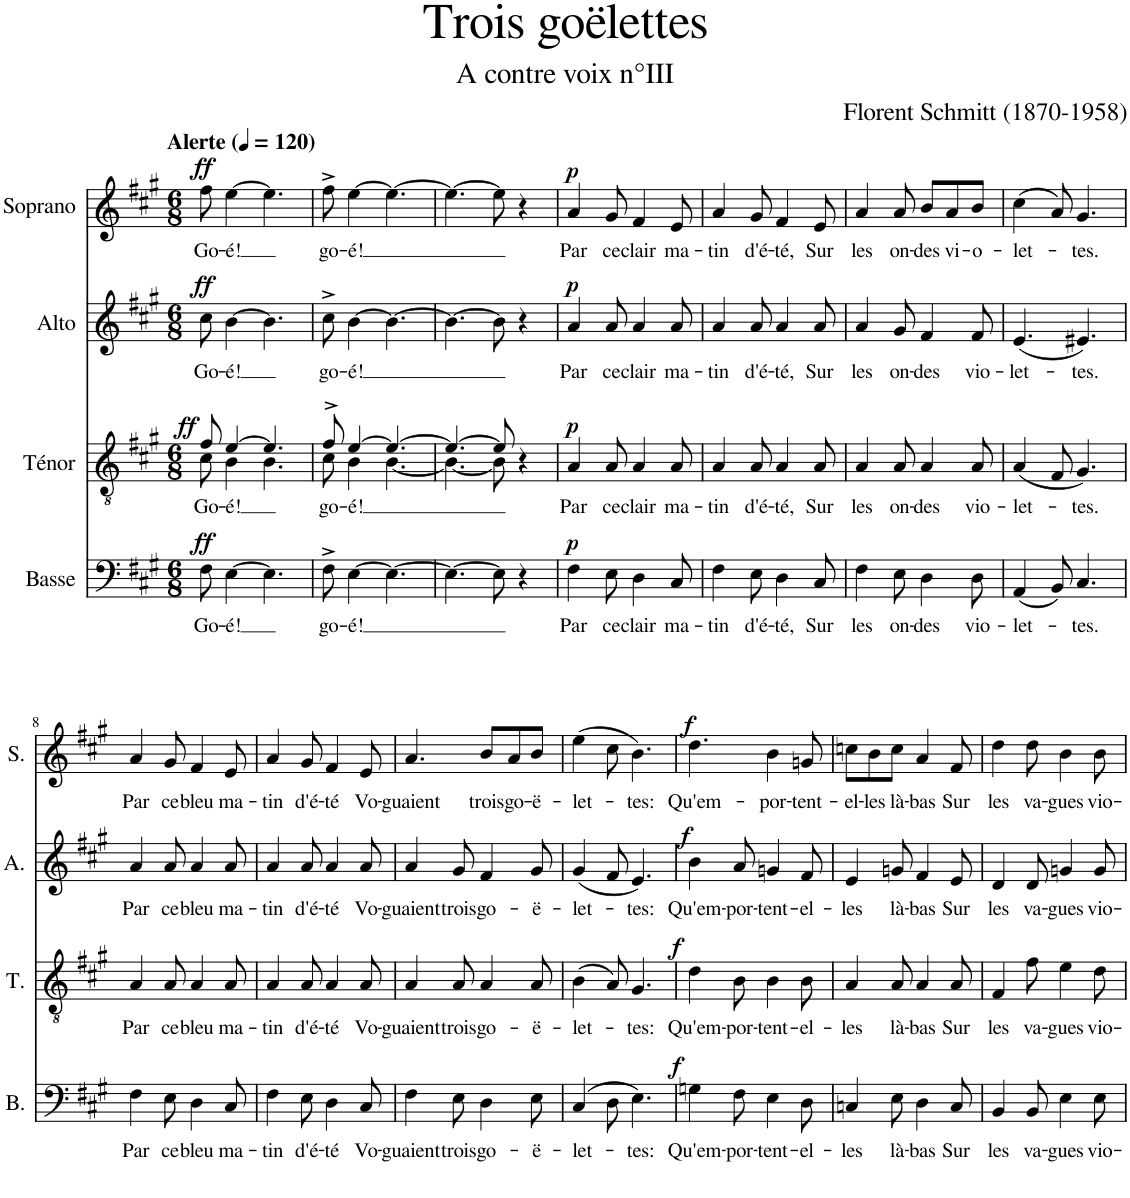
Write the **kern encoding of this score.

**kern	**text	**dynam	**kern	**text	**dynam	**kern	**text	**dynam	**kern	**text	**dynam
*part4	*part4	*part4	*part3	*part3	*part3	*part2	*part2	*part2	*part1	*part1	*part1
*staff4	*staff4	*staff4	*staff3	*staff3	*staff3	*staff2	*staff2	*staff2	*staff1	*staff1	*staff1
*I"Basse	*	*	*I"Ténor	*	*	*I"Alto	*	*	*I"Soprano	*	*
*I'B.	*	*	*I'T.	*	*	*I'A.	*	*	*I'S.	*	*
*clefF4	*	*	*clefGv2	*	*	*clefG2	*	*	*clefG2	*	*
*k[f#c#g#]	*	*	*k[f#c#g#]	*	*	*k[f#c#g#]	*	*	*k[f#c#g#]	*	*
*M6/8	*	*	*M6/8	*	*	*M6/8	*	*	*M6/8	*	*
*MM120	*	*	*MM120	*	*	*MM120	*	*	*MM120	*	*
=1	=1	=1	=1	=1	=1	=1	=1	=1	=1	=1	=1
!	!	!	!	!	!	!	!	!	!LO:TX:a:B:t=Alerte	!	!
!	!LO:LY:b	!LO:DY:a	!	!LO:LY:b	!LO:DY:a	!	!LO:LY:b	!LO:DY:a	!	!LO:LY:b	!LO:DY:a
*	*	*	*^	*	*	*	*	*	*	*	*
8F#\	Go-	ff	8f#/	8c#\	Go-	ff	8cc#\	Go-	ff	8ff#\	Go-	ff
!	!LO:LY:b	!	!	!	!LO:LY:b	!	!	!LO:LY:b	!	!	!LO:LY:b	!
[4E\	-é!	.	[4e/	4B\	-é!	.	[4b\	-é!	.	[4ee\	-é!	.
4.E\]	.	.	4.e/]	4.B\	.	.	4.b\]	.	.	4.ee\]	.	.
=2	=2	=2	=2	=2	=2	=2	=2	=2	=2	=2	=2	=2
!	!LO:LY:b	!	!	!	!LO:LY:b	!	!	!LO:LY:b	!	!	!LO:LY:b	!
8F#^\	go-	.	8f#^/	8c#\	go-	.	8cc#^\	go-	.	8ff#^\	go-	.
!	!LO:LY:b	!	!	!	!LO:LY:b	!	!	!LO:LY:b	!	!	!LO:LY:b	!
[4E\	-é!	.	[4e/	4B\	-é!	.	[4b\	-é!	.	[4ee\	-é!	.
4.E\_	.	.	4.e/_	[4.B\	.	.	4.b\_	.	.	4.ee\_	.	.
=3	=3	=3	=3	=3	=3	=3	=3	=3	=3	=3	=3	=3
4.E\_	.	.	4.e/_	4.B\_	.	.	4.b\_	.	.	4.ee\_	.	.
8E\]	.	.	8e/]	8B\]	.	.	8b\]	.	.	8ee\]	.	.
4r	.	.	4r	4ryy	.	.	4r	.	.	4r	.	.
=4	=4	=4	=4	=4	=4	=4	=4	=4	=4	=4	=4	=4
!	!LO:LY:b	!LO:DY:a	!	!	!LO:LY:b	!LO:DY:a	!	!LO:LY:b	!LO:DY:a	!	!LO:LY:b	!LO:DY:a
*	*	*	*v	*v	*	*	*	*	*	*	*	*
4F#\	Par	p	4A/	Par	p	4a/	Par	p	4a/	Par	p
!	!LO:LY:b	!	!	!LO:LY:b	!	!	!LO:LY:b	!	!	!LO:LY:b	!
8E\	ce	.	8A/	ce	.	8a/	ce	.	8g#/	ce	.
!	!LO:LY:b	!	!	!LO:LY:b	!	!	!LO:LY:b	!	!	!LO:LY:b	!
4D\	clair	.	4A/	clair	.	4a/	clair	.	4f#/	clair	.
!	!LO:LY:b	!	!	!LO:LY:b	!	!	!LO:LY:b	!	!	!LO:LY:b	!
8C#/	ma-	.	8A/	ma-	.	8a/	ma-	.	8e/	ma-	.
=5	=5	=5	=5	=5	=5	=5	=5	=5	=5	=5	=5
!	!LO:LY:b	!	!	!LO:LY:b	!	!	!LO:LY:b	!	!	!LO:LY:b	!
4F#\	-tin	.	4A/	-tin	.	4a/	-tin	.	4a/	-tin	.
!	!LO:LY:b	!	!	!LO:LY:b	!	!	!LO:LY:b	!	!	!LO:LY:b	!
8E\	d'é-	.	8A/	d'é-	.	8a/	d'é-	.	8g#/	d'é-	.
!	!LO:LY:b	!	!	!LO:LY:b	!	!	!LO:LY:b	!	!	!LO:LY:b	!
4D\	-té,	.	4A/	-té,	.	4a/	-té,	.	4f#/	-té,	.
!	!LO:LY:b	!	!	!LO:LY:b	!	!	!LO:LY:b	!	!	!LO:LY:b	!
8C#/	Sur	.	8A/	Sur	.	8a/	Sur	.	8e/	Sur	.
=6	=6	=6	=6	=6	=6	=6	=6	=6	=6	=6	=6
!	!LO:LY:b	!	!	!LO:LY:b	!	!	!LO:LY:b	!	!	!LO:LY:b	!
4F#\	les	.	4A/	les	.	4a/	les	.	4a/	les	.
!	!LO:LY:b	!	!	!LO:LY:b	!	!	!LO:LY:b	!	!	!LO:LY:b	!
8E\	on-	.	8A/	on-	.	8g#/	on-	.	8a/	on-	.
!	!LO:LY:b	!	!	!LO:LY:b	!	!	!LO:LY:b	!	!	!LO:LY:b	!
4D\	-des	.	4A/	-des	.	4f#/	-des	.	8b/L	-des	.
!	!	!	!	!	!	!	!	!	!	!LO:LY:b	!
.	.	.	.	.	.	.	.	.	8a/	vi-	.
!	!LO:LY:b	!	!	!LO:LY:b	!	!	!LO:LY:b	!	!	!LO:LY:b	!
8D\	vio-	.	8A/	vio-	.	8f#/	vio-	.	8b/J	-o-	.
=7	=7	=7	=7	=7	=7	=7	=7	=7	=7	=7	=7
!	!LO:LY:b	!	!	!LO:LY:b	!	!	!LO:LY:b	!	!	!LO:LY:b	!
(4AA/	-let-	.	(4A/	-let-	.	(4.e/	-let-	.	(4cc#\	-let-	.
8BB/)	.	.	8F#/	.	.	.	.	.	8a/)	.	.
!	!LO:LY:b	!	!	!LO:LY:b	!	!	!LO:LY:b	!	!	!LO:LY:b	!
4.C#/	-tes.	.	4.G#/)	-tes.	.	4.e#X/)	-tes.	.	4.g#/	-tes.	.
!!LO:LB:g=z
=8	=8	=8	=8	=8	=8	=8	=8	=8	=8	=8	=8
!	!LO:LY:b	!	!	!LO:LY:b	!	!	!LO:LY:b	!	!	!LO:LY:b	!
4F#\	Par	.	4A/	Par	.	4a/	Par	.	4a/	Par	.
!	!LO:LY:b	!	!	!LO:LY:b	!	!	!LO:LY:b	!	!	!LO:LY:b	!
8E\	ce	.	8A/	ce	.	8a/	ce	.	8g#/	ce	.
!	!LO:LY:b	!	!	!LO:LY:b	!	!	!LO:LY:b	!	!	!LO:LY:b	!
4D\	bleu	.	4A/	bleu	.	4a/	bleu	.	4f#/	bleu	.
!	!LO:LY:b	!	!	!LO:LY:b	!	!	!LO:LY:b	!	!	!LO:LY:b	!
8C#/	ma-	.	8A/	ma-	.	8a/	ma-	.	8e/	ma-	.
=9	=9	=9	=9	=9	=9	=9	=9	=9	=9	=9	=9
!	!LO:LY:b	!	!	!LO:LY:b	!	!	!LO:LY:b	!	!	!LO:LY:b	!
4F#\	-tin	.	4A/	-tin	.	4a/	-tin	.	4a/	-tin	.
!	!LO:LY:b	!	!	!LO:LY:b	!	!	!LO:LY:b	!	!	!LO:LY:b	!
8E\	d'é-	.	8A/	d'é-	.	8a/	d'é-	.	8g#/	d'é-	.
!	!LO:LY:b	!	!	!LO:LY:b	!	!	!LO:LY:b	!	!	!LO:LY:b	!
4D\	-té	.	4A/	-té	.	4a/	-té	.	4f#/	-té	.
!	!LO:LY:b	!	!	!LO:LY:b	!	!	!LO:LY:b	!	!	!LO:LY:b	!
8C#/	Vo-	.	8A/	Vo-	.	8a/	Vo-	.	8e/	Vo-	.
=10	=10	=10	=10	=10	=10	=10	=10	=10	=10	=10	=10
!	!LO:LY:b	!	!	!LO:LY:b	!	!	!LO:LY:b	!	!	!LO:LY:b	!
4F#\	-guaient	.	4A/	-guaient	.	4a/	-guaient	.	4.a/	-guaient	.
!	!LO:LY:b	!	!	!LO:LY:b	!	!	!LO:LY:b	!	!	!	!
8E\	trois	.	8A/	trois	.	8g#/	trois	.	.	.	.
!	!LO:LY:b	!	!	!LO:LY:b	!	!	!LO:LY:b	!	!	!LO:LY:b	!
4D\	go-	.	4A/	go-	.	4f#/	go-	.	8b/L	trois	.
!	!	!	!	!	!	!	!	!	!	!LO:LY:b	!
.	.	.	.	.	.	.	.	.	8a/	go-	.
!	!LO:LY:b	!	!	!LO:LY:b	!	!	!LO:LY:b	!	!	!LO:LY:b	!
8E\	-ë-	.	8A/	-ë-	.	8g#/	-ë-	.	8b/J	-ë-	.
=11	=11	=11	=11	=11	=11	=11	=11	=11	=11	=11	=11
!	!LO:LY:b	!	!	!LO:LY:b	!	!	!LO:LY:b	!	!	!LO:LY:b	!
(4C#/	-let-	.	(4B\	-let-	.	(4g#/	-let-	.	(4ee\	-let-	.
8D\	.	.	8A/)	.	.	8f#/	.	.	8cc#\	.	.
!	!LO:LY:b	!	!	!LO:LY:b	!	!	!LO:LY:b	!	!	!LO:LY:b	!
4.E\)	-tes:	.	4.G#/	-tes:	.	4.e/)	-tes:	.	4.b\)	-tes:	.
=12	=12	=12	=12	=12	=12	=12	=12	=12	=12	=12	=12
!	!LO:LY:b	!LO:DY:a	!	!LO:LY:b	!LO:DY:a	!	!LO:LY:b	!LO:DY:a	!	!LO:LY:b	!LO:DY:a
4Gn\	Qu'em-	f	4d\	Qu'em-	f	4b\	Qu'em-	f	4.dd\	Qu'em-	f
!	!LO:LY:b	!	!	!LO:LY:b	!	!	!LO:LY:b	!	!	!	!
8F#\	-por-	.	8B\	-por-	.	8a/	-por-	.	.	.	.
!	!LO:LY:b	!	!	!LO:LY:b	!	!	!LO:LY:b	!	!	!LO:LY:b	!
4E\	-tent-	.	4B\	-tent-	.	4gn/	-tent-	.	4b\	-por-	.
!	!LO:LY:b	!	!	!LO:LY:b	!	!	!LO:LY:b	!	!	!LO:LY:b	!
8D\	-el-	.	8B\	-el-	.	8f#/	-el-	.	8gn/	-tent-	.
=13	=13	=13	=13	=13	=13	=13	=13	=13	=13	=13	=13
!	!LO:LY:b	!	!	!LO:LY:b	!	!	!LO:LY:b	!	!	!LO:LY:b	!
4Cn/	-les	.	4A/	-les	.	4e/	-les	.	8ccn\L	-el-	.
!	!	!	!	!	!	!	!	!	!	!LO:LY:b	!
.	.	.	.	.	.	.	.	.	8b\	-les	.
!	!LO:LY:b	!	!	!LO:LY:b	!	!	!LO:LY:b	!	!	!LO:LY:b	!
8E\	là-	.	8A/	là-	.	8gn/	là-	.	8cc\J	là-	.
!	!LO:LY:b	!	!	!LO:LY:b	!	!	!LO:LY:b	!	!	!LO:LY:b	!
4D\	-bas	.	4A/	-bas	.	4f#/	-bas	.	4a/	-bas	.
!	!LO:LY:b	!	!	!LO:LY:b	!	!	!LO:LY:b	!	!	!LO:LY:b	!
8C/	Sur	.	8A/	Sur	.	8e/	Sur	.	8f#/	Sur	.
=14	=14	=14	=14	=14	=14	=14	=14	=14	=14	=14	=14
!	!LO:LY:b	!	!	!LO:LY:b	!	!	!LO:LY:b	!	!	!LO:LY:b	!
4BB/	les	.	4F#/	les	.	4d/	les	.	4dd\	les	.
!	!LO:LY:b	!	!	!LO:LY:b	!	!	!LO:LY:b	!	!	!LO:LY:b	!
8BB/	va-	.	8f#\	va-	.	8d/	va-	.	8dd\	va-	.
!	!LO:LY:b	!	!	!LO:LY:b	!	!	!LO:LY:b	!	!	!LO:LY:b	!
4E\	-gues	.	4e\	-gues	.	4gn/	-gues	.	4b\	-gues	.
!	!LO:LY:b	!	!	!LO:LY:b	!	!	!LO:LY:b	!	!	!LO:LY:b	!
8E\	vio-	.	8d\	vio-	.	8g/	vio-	.	8b\	vio-	.
=	=	=	=	=	=	=	=	=	=	=	=
*-	*-	*-	*-	*-	*-	*-	*-	*-	*-	*-	*-
